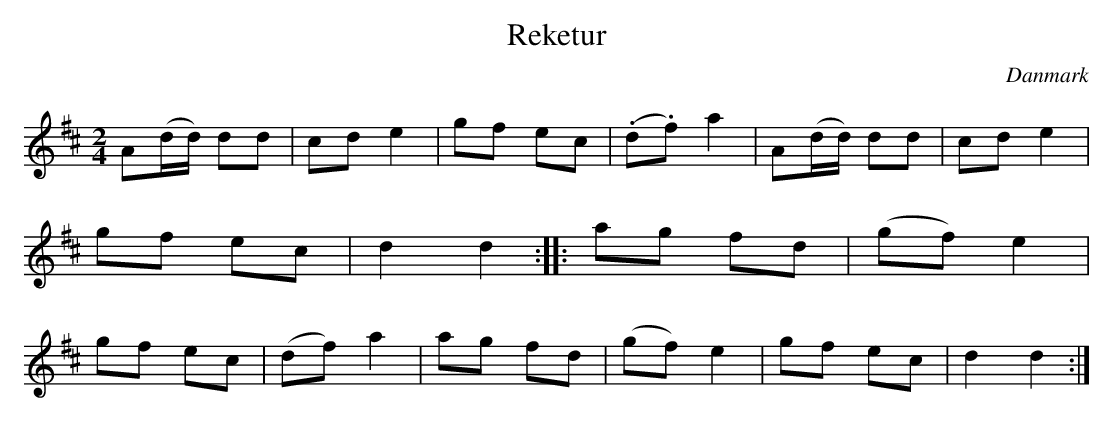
X:1
T: Reketur
O:Danmark
M: 2/4
L: 1/8
K: D
A(d/d/) dd|cd e2|gf ec|(.d.f) a2|A(d/d/) dd\
|cd e2|gf ec|d2 d2:| |:ag fd|(gf) e2|\
gf ec|(df) a2|ag fd|(gf) e2|gf ec|d2 d2:|]
